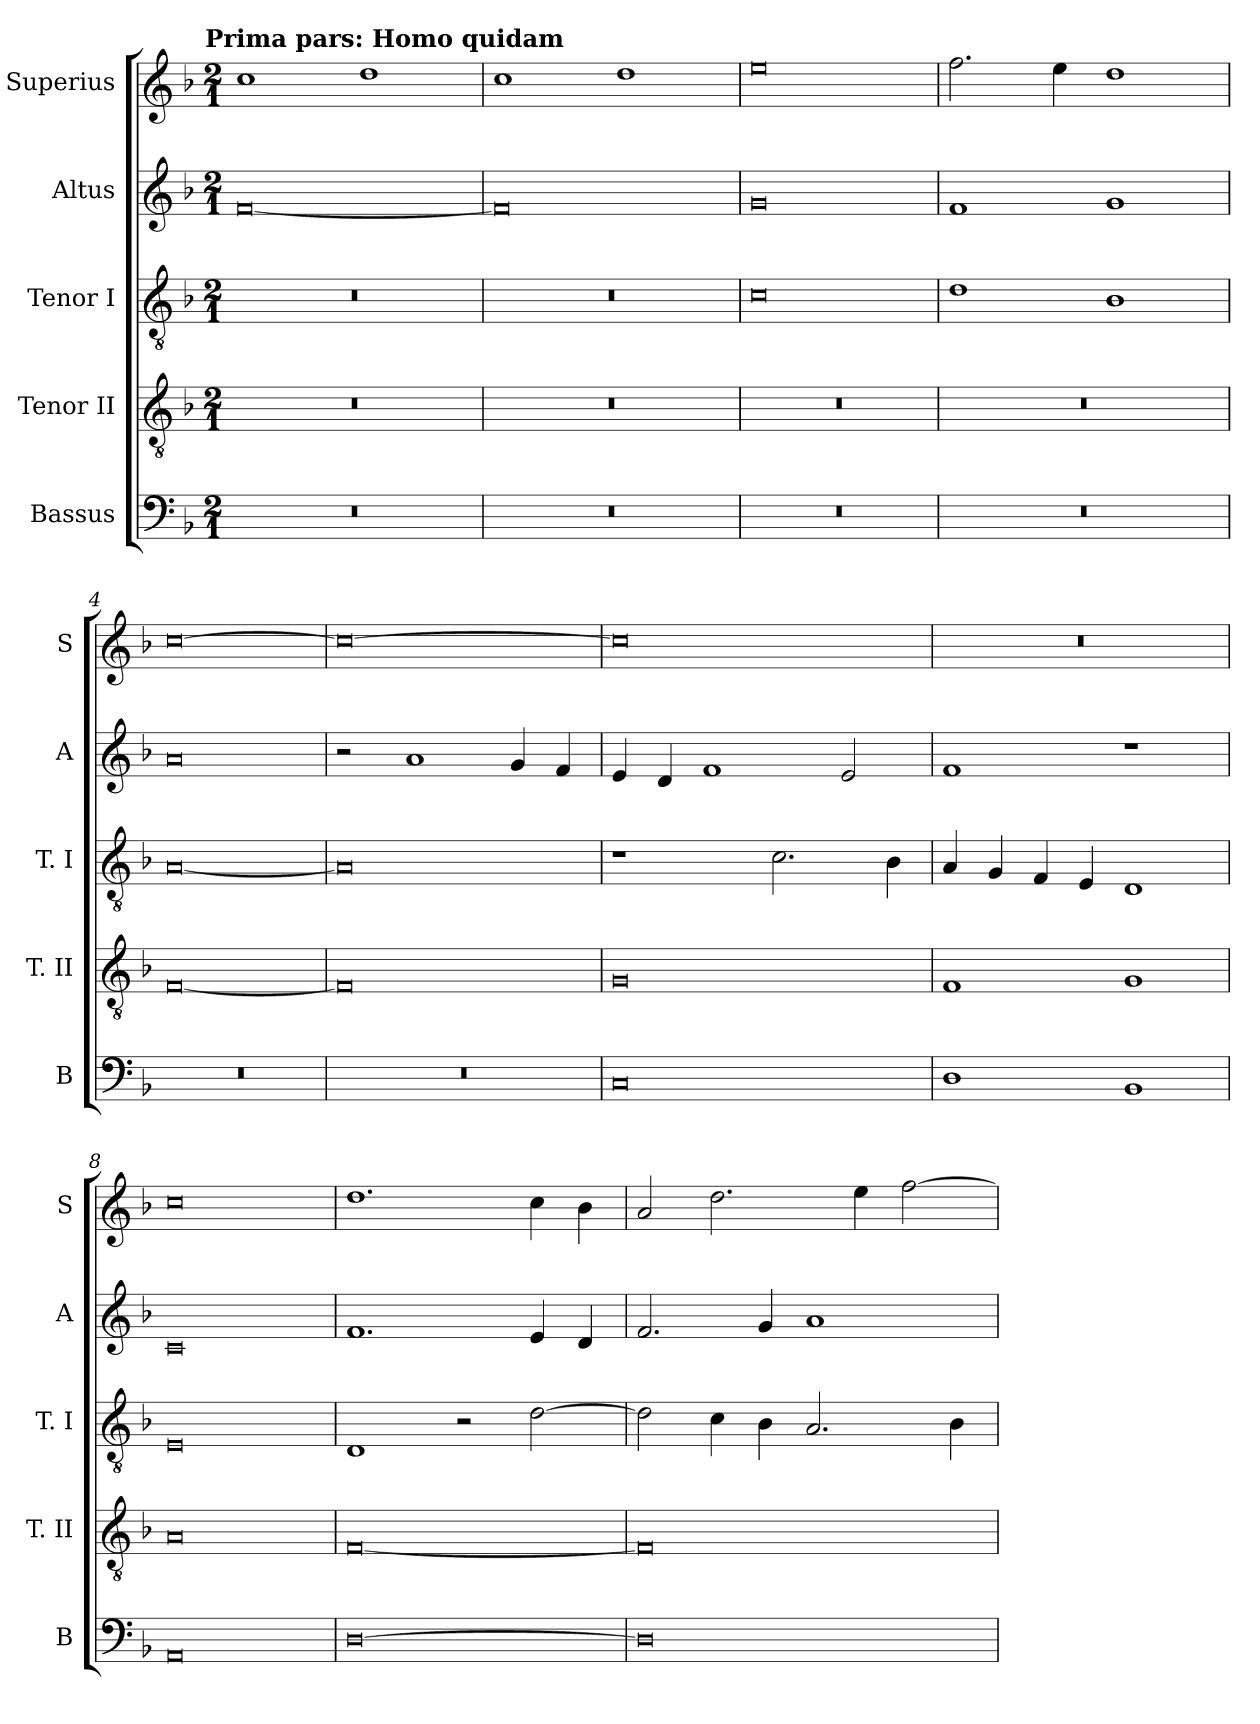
**kern	**kern	**kern	**kern	**kern
*part5	*part4	*part3	*part2	*part1
*staff5	*staff4	*staff3	*staff2	*staff1
*I"Bassus	*I"Tenor II	*I"Tenor I	*I"Altus	*I"Superius
*I'B	*I'T. II	*I'T. I	*I'A	*I'S
*clefF4	*clefGv2	*clefGv2	*clefG2	*clefG2
*k[b-]	*k[b-]	*k[b-]	*k[b-]	*k[b-]
*F:	*F:	*F:	*F:	*F:
!!LO:TX:omd:t=Prima pars&colon; Homo quidam
*M2/1	*M2/1	*M2/1	*M2/1	*M2/1
=	=	=	=	=
0r	0r	0r	[0f	1cc
.	.	.	.	1dd
=1	=1	=1	=1	=1
0r	0r	0r	0f]	1cc
.	.	.	.	1dd
=2	=2	=2	=2	=2
0r	0r	0c	0g	0ee
=3	=3	=3	=3	=3
0r	0r	1d	1f	2.ff
.	.	.	.	4ee
.	.	1B-	1g	1dd
=4	=4	=4	=4	=4
0r	[0F	[0A	0a	[0cc
=5	=5	=5	=5	=5
0r	0F]	0A]	2r	0cc_
.	.	.	1a	.
.	.	.	4g	.
.	.	.	4f	.
=6	=6	=6	=6	=6
0C	0G	1r	4e	0cc]
.	.	.	4d	.
.	.	.	1f	.
.	.	2.c	.	.
.	.	.	2e	.
.	.	4B-	.	.
=7	=7	=7	=7	=7
1D	1F	4A	1f	0r
.	.	4G	.	.
.	.	4F	.	.
.	.	4E	.	.
1BB-	1G	1D	1r	.
=8	=8	=8	=8	=8
0AA	0A	0E	0c	0cc
=9	=9	=9	=9	=9
[0D	[0F	1D	1.f	1.dd
.	.	2r	.	.
.	.	[2d	4e	4cc
.	.	.	4d	4b-
=10	=10	=10	=10	=10
0D]	0F]	2d]	2.f	2a
.	.	4c	.	2.dd
.	.	4B-	4g	.
.	.	2.A	1a	.
.	.	.	.	4ee
.	.	.	.	[2ff
.	.	4B-	.	.
=	=	=	=	=
*-	*-	*-	*-	*-
